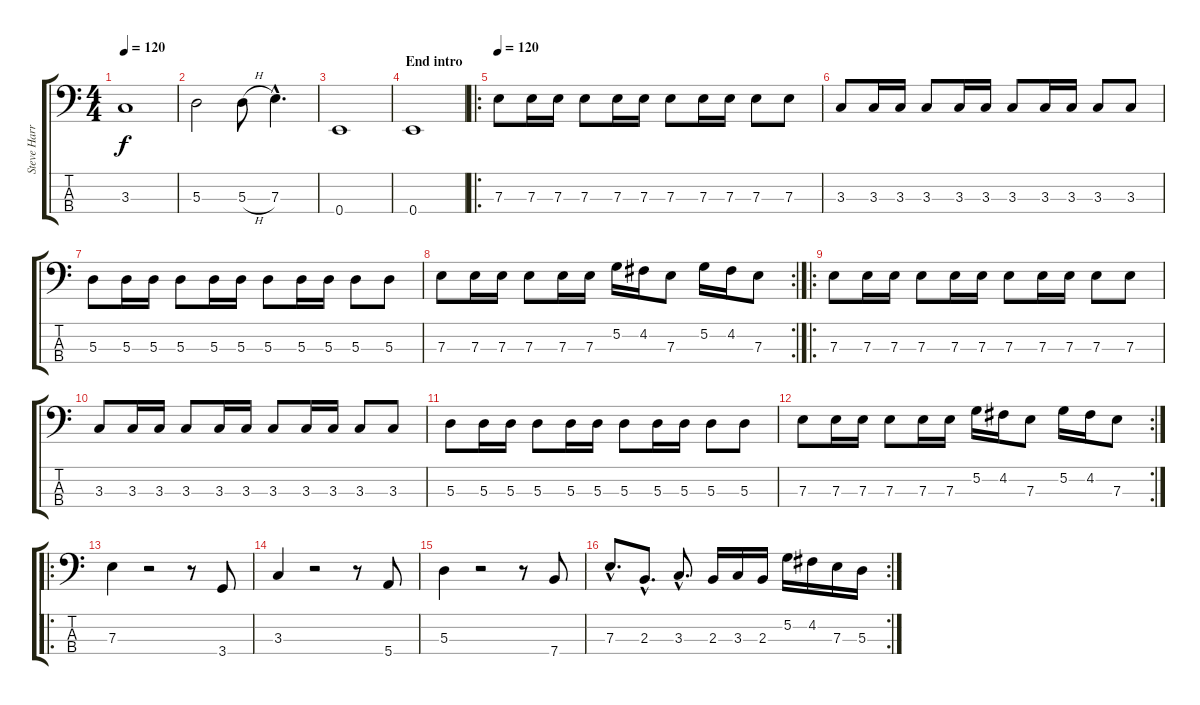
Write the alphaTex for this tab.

\track ("Steve Harris" "Steve Harr") {instrument electricbassfinger}
\staff {score tabs}
\tuning (G2 D2 A1 E1) {hide}
\ts (4 4)
\tempo 120
\clef f4
\ks c
3.3.1{dy f} |
5.3.2 5.3{h}.8 7.3{hac}.4{d} |
0.4.1 |
\section ("" "End intro")
0.4.1 |
\ro
\tempo 120
7.3.8 7.3.16 7.3.16 7.3.8 7.3.16 7.3.16 7.3.8 7.3.16 7.3.16 7.3.8 7.3.8 |
3.3.8 3.3.16 3.3.16 3.3.8 3.3.16 3.3.16 3.3.8 3.3.16 3.3.16 3.3.8 3.3.8 |
5.3.8 5.3.16 5.3.16 5.3.8 5.3.16 5.3.16 5.3.8 5.3.16 5.3.16 5.3.8 5.3.8 |
\rc 2
7.3.8 7.3.16 7.3.16 7.3.8 7.3.16 7.3.16 5.2.16 4.2.16 7.3.8 5.2.16 4.2.16 7.3.8 |
\ro
7.3.8 7.3.16 7.3.16 7.3.8 7.3.16 7.3.16 7.3.8 7.3.16 7.3.16 7.3.8 7.3.8 |
3.3.8 3.3.16 3.3.16 3.3.8 3.3.16 3.3.16 3.3.8 3.3.16 3.3.16 3.3.8 3.3.8 |
5.3.8 5.3.16 5.3.16 5.3.8 5.3.16 5.3.16 5.3.8 5.3.16 5.3.16 5.3.8 5.3.8 |
\rc 2
7.3.8 7.3.16 7.3.16 7.3.8 7.3.16 7.3.16 5.2.16 4.2.16 7.3.8 5.2.16 4.2.16 7.3.8 |
\ro
7.3.4 r.2 r.8 3.4.8 |
3.3.4 r.2 r.8 5.4.8 |
5.3.4 r.2 r.8 7.4.8 |
\rc 2
7.3{hac}.8{d} 2.3{hac}.8{d} 3.3{hac}.8{d} 2.3.16 3.3.16 2.3.16 5.2.16 4.2.16 7.3.16 5.3.16
